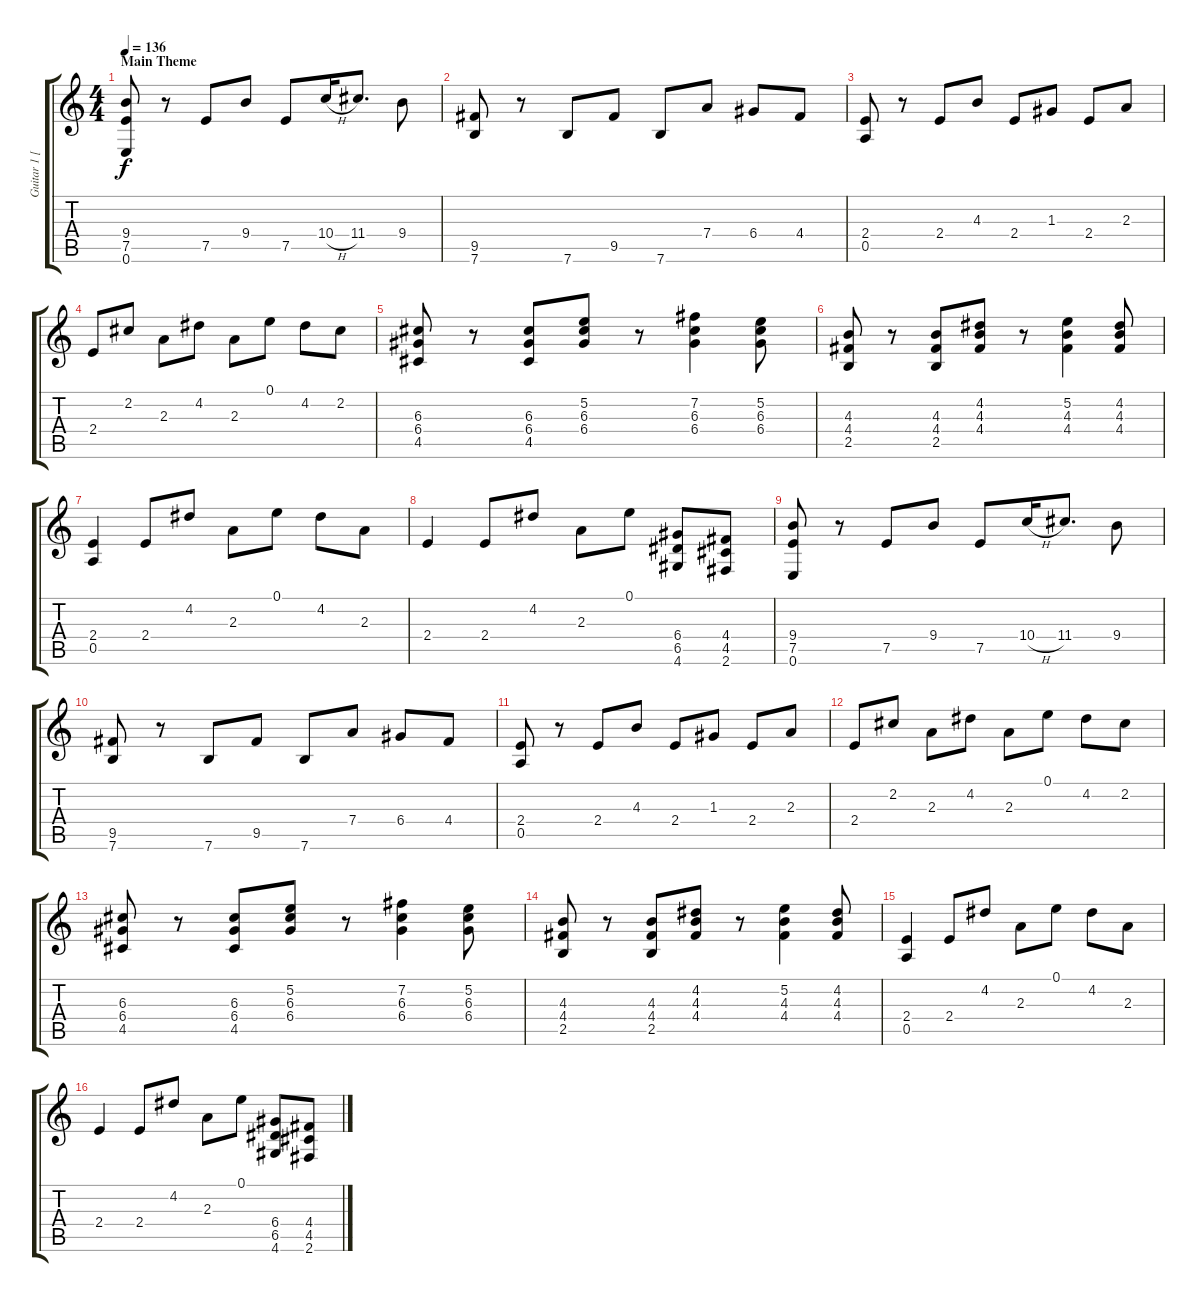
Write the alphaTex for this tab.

\track ("Guitar 1 [Rhythm]" "Guitar 1 [") {instrument overdrivenguitar}
\staff {score tabs}
\tuning (E4 B3 G3 D3 A2 E2) {hide}
\ts (4 4)
\section ("" "Main Theme")
\tempo 136
\clef g2
\ks c
(9.4 7.5 0.6).8{dy f} r.8 7.5.8 9.4.8 7.5.8 10.4{h}.16 11.4.8{d} 9.4.8 |
(9.5 7.6).8 r.8 7.6.8 9.5.8 7.6.8 7.4.8 6.4.8 4.4.8 |
(2.4 0.5).8 r.8 2.4.8 4.3.8 2.4.8 1.3.8 2.4.8 2.3.8 |
2.4.8 2.2.8 2.3.8 4.2.8 2.3.8 0.1.8 4.2.8 2.2.8 |
(6.3 6.4 4.5).8 r.8 (6.3 6.4 4.5).8 (5.2 6.3 6.4).8 r.8 (7.2 6.3 6.4).4 (5.2 6.3 6.4).8 |
(4.3 4.4 2.5).8 r.8 (4.3 4.4 2.5).8 (4.2 4.3 4.4).8 r.8 (5.2 4.3 4.4).4 (4.2 4.3 4.4).8 |
(2.4 0.5).4 2.4.8 4.2.8 2.3.8 0.1.8 4.2.8 2.3.8 |
2.4.4 2.4.8 4.2.8 2.3.8 0.1.8 (6.4 6.5 4.6).8 (4.4 4.5 2.6).8 |
(9.4 7.5 0.6).8 r.8 7.5.8 9.4.8 7.5.8 10.4{h}.16 11.4.8{d} 9.4.8 |
(9.5 7.6).8 r.8 7.6.8 9.5.8 7.6.8 7.4.8 6.4.8 4.4.8 |
(2.4 0.5).8 r.8 2.4.8 4.3.8 2.4.8 1.3.8 2.4.8 2.3.8 |
2.4.8 2.2.8 2.3.8 4.2.8 2.3.8 0.1.8 4.2.8 2.2.8 |
(6.3 6.4 4.5).8 r.8 (6.3 6.4 4.5).8 (5.2 6.3 6.4).8 r.8 (7.2 6.3 6.4).4 (5.2 6.3 6.4).8 |
(4.3 4.4 2.5).8 r.8 (4.3 4.4 2.5).8 (4.2 4.3 4.4).8 r.8 (5.2 4.3 4.4).4 (4.2 4.3 4.4).8 |
(2.4 0.5).4 2.4.8 4.2.8 2.3.8 0.1.8 4.2.8 2.3.8 |
2.4.4 2.4.8 4.2.8 2.3.8 0.1.8 (6.4 6.5 4.6).8 (4.4 4.5 2.6).8
